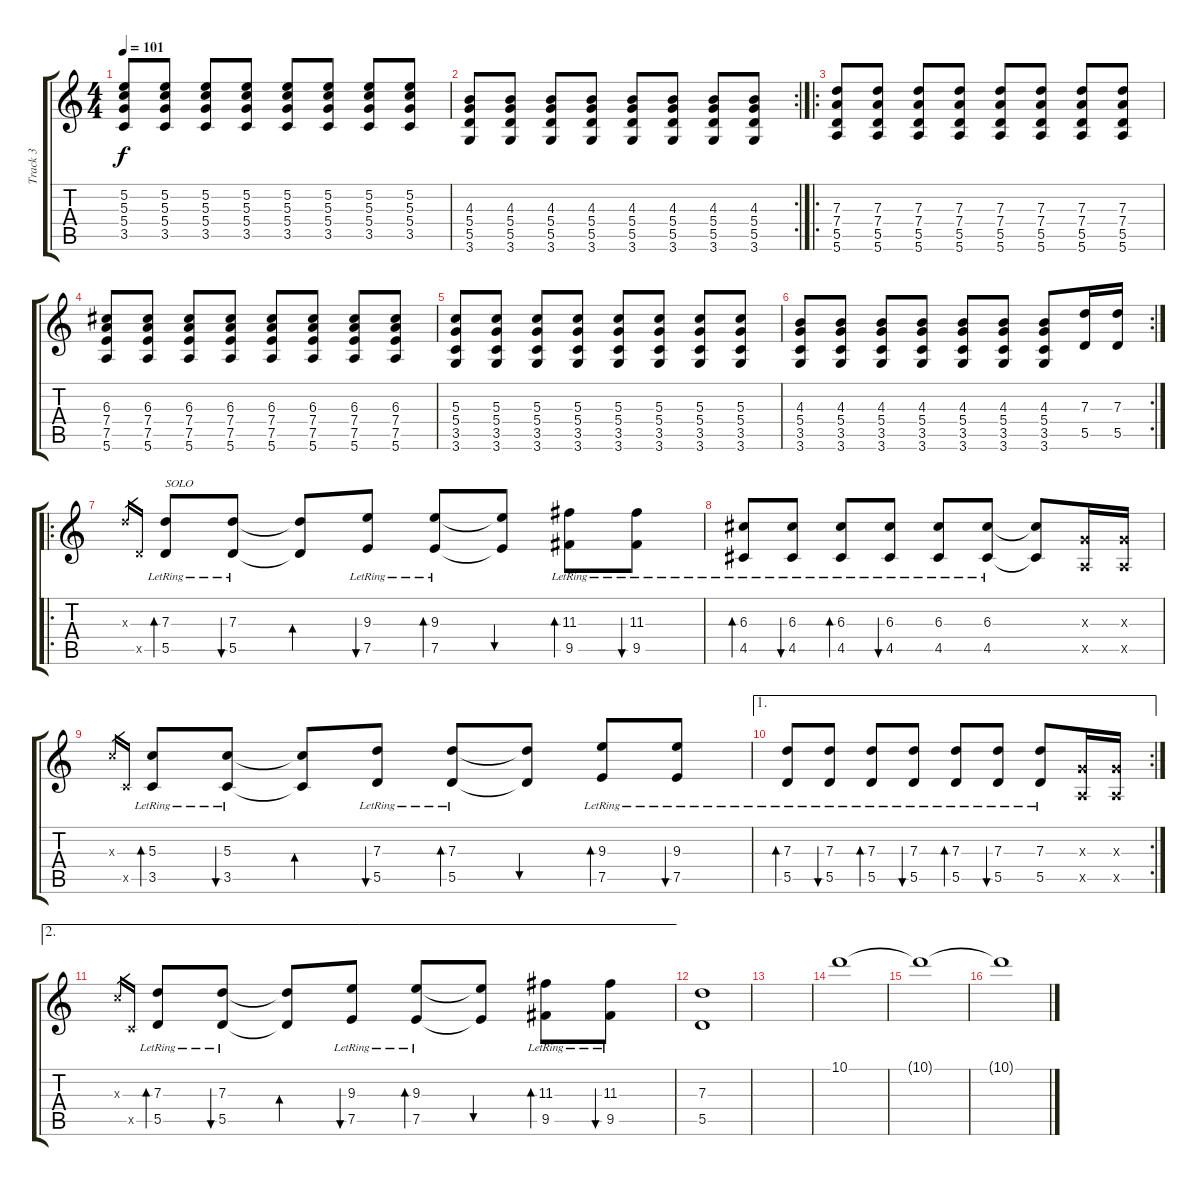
\track ("Track 3" "Track 3") {instrument overdrivenguitar}
\staff {score tabs}
\tuning (E4 B3 G3 D3 A2 E2) {hide}
\ts (4 4)
\tempo 101
\clef g2
\ks c
(5.2 5.3 5.4 3.5).8{dy f} (5.2 5.3 5.4 3.5).8 (5.2 5.3 5.4 3.5).8 (5.2 5.3 5.4 3.5).8 (5.2 5.3 5.4 3.5).8 (5.2 5.3 5.4 3.5).8 (5.2 5.3 5.4 3.5).8 (5.2 5.3 5.4 3.5).8 |
\rc 2
(4.3 5.4 5.5 3.6).8 (4.3 5.4 5.5 3.6).8 (4.3 5.4 5.5 3.6).8 (4.3 5.4 5.5 3.6).8 (4.3 5.4 5.5 3.6).8 (4.3 5.4 5.5 3.6).8 (4.3 5.4 5.5 3.6).8 (4.3 5.4 5.5 3.6).8 |
\ro
(7.3 7.4 5.5 5.6).8{instrument overdrivenguitar} (7.3 7.4 5.5 5.6).8 (7.3 7.4 5.5 5.6).8 (7.3 7.4 5.5 5.6).8 (7.3 7.4 5.5 5.6).8 (7.3 7.4 5.5 5.6).8 (7.3 7.4 5.5 5.6).8 (7.3 7.4 5.5 5.6).8 |
(6.3 7.4 7.5 5.6).8 (6.3 7.4 7.5 5.6).8 (6.3 7.4 7.5 5.6).8 (6.3 7.4 7.5 5.6).8 (6.3 7.4 7.5 5.6).8 (6.3 7.4 7.5 5.6).8 (6.3 7.4 7.5 5.6).8 (6.3 7.4 7.5 5.6).8 |
(5.3 5.4 3.5 3.6).8 (5.3 5.4 3.5 3.6).8 (5.3 5.4 3.5 3.6).8 (5.3 5.4 3.5 3.6).8 (5.3 5.4 3.5 3.6).8 (5.3 5.4 3.5 3.6).8 (5.3 5.4 3.5 3.6).8 (5.3 5.4 3.5 3.6).8 |
\rc 2
(4.3 5.4 3.5 3.6).8 (4.3 5.4 3.5 3.6).8 (4.3 5.4 3.5 3.6).8 (4.3 5.4 3.5 3.6).8 (4.3 5.4 3.5 3.6).8 (4.3 5.4 3.5 3.6).8 (4.3 5.4 3.5 3.6).8 (7.3 5.5).16 (7.3 5.5).16 |
\ro
7.3{x}.16{gr} 5.5{x}.16{gr} (7.3{lr} 5.5{lr}).8{bd 120 txt "SOLO"} (7.3{lr} 5.5{lr}).8{bu 120} (7.3{t} 5.5{t}).8{bd 120} (9.3{lr} 7.5{lr}).8{bu 120} (9.3{lr} 7.5{lr}).8{bd 120} (9.3{t} 7.5{t}).8{bu 120} (11.3{lr} 9.5{lr}).8{bd 120} (11.3{lr} 9.5{lr}).8{bu 120} |
(6.3{lr} 4.5{lr}).8{bd 120} (6.3{lr} 4.5{lr}).8{bu 120} (6.3{lr} 4.5{lr}).8{bd 120} (6.3{lr} 4.5{lr}).8{bu 120} (6.3{lr} 4.5{lr}).8 (6.3{lr} 4.5{lr}).8 (6.3{t} 4.5{t}).8 (0.3{x} 0.5{x}).16 (0.3{x} 0.5{x}).16 |
5.3{x}.16{gr} 3.5{x}.16{gr} (5.3{lr} 3.5{lr}).8{bd 120} (5.3{lr} 3.5{lr}).8{bu 120} (5.3{t} 3.5{t}).8{bd 120} (7.3{lr} 5.5{lr}).8{bu 120} (7.3{lr} 5.5{lr}).8{bd 120} (7.3{t} 5.5{t}).8{bu 120} (9.3{lr} 7.5{lr}).8{bd 120} (9.3{lr} 7.5{lr}).8{bu 120} |
\ae 1
\rc 2
(7.3{lr} 5.5{lr}).8{bd 120} (7.3{lr} 5.5{lr}).8{bu 120} (7.3{lr} 5.5{lr}).8{bd 120} (7.3{lr} 5.5{lr}).8{bu 120} (7.3{lr} 5.5{lr}).8{bd 120} (7.3{lr} 5.5{lr}).8{bu 120} (7.3{lr} 5.5{lr}).8 (0.3{x} 0.5{x}).16 (0.3{x} 0.5{x}).16 |
\ae 2
5.3{x}.16{gr} 3.5{x}.16{gr} (7.3{lr} 5.5{lr}).8{bd 120} (7.3{lr} 5.5{lr}).8{bu 120} (7.3{t} 5.5{t}).8{bd 120} (9.3{lr} 7.5{lr}).8{bu 120} (9.3{lr} 7.5{lr}).8{bd 120} (9.3{t} 7.5{t}).8{bu 120} (11.3{lr} 9.5{lr}).8{bd 120} (11.3{lr} 9.5{lr}).8{bu 120} |
(7.3 5.5).1 |
|
10.1.1 |
10.1{t}.1 |
10.1{t}.1
